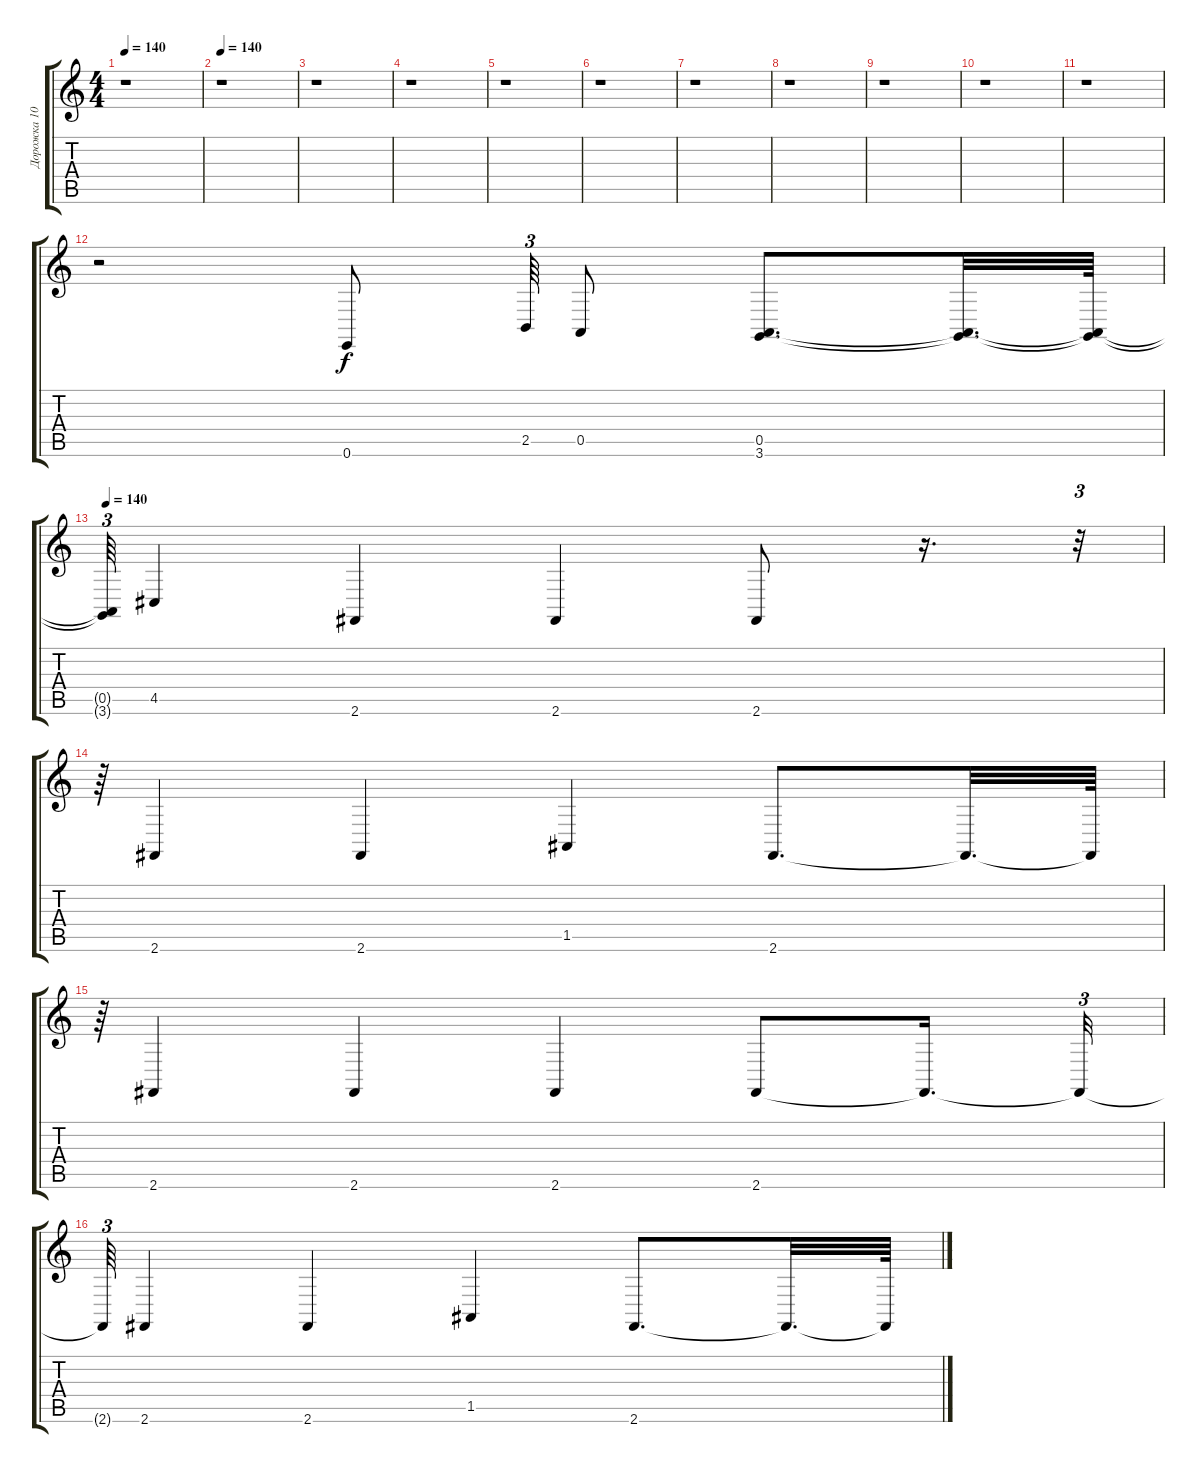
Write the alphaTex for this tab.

\track ("Дорожка 10" "Дорожка 10") {instrument acousticgrandpiano}
\staff {score tabs}
\tuning (E4 B3 G3 D3 A2 E2) {hide}
\ts (4 4)
\tempo 140
\clef g2
\ks c
r.1{dy f} |
\tempo 140
r.1 |
r.1 |
r.1 |
r.1 |
r.1 |
r.1 |
r.1 |
r.1 |
r.1 |
r.1 |
r.2 0.6.8 2.5.64{tu (3 2)} 0.5.8 (0.5 3.6).8{d} (0.5{t} 3.6{t}).32{d} (0.5{t} 3.6{t}).64 |
\tempo 140
(0.5{t} 3.6{t}).64{tu (3 2)} 4.5.4 2.6.4 2.6.4 2.6.8 r.16{d} r.32{tu (3 2)} |
r.64{tu (3 2)} 2.6.4 2.6.4 1.5.4 2.6.8{d} 2.6{t}.32{d} 2.6{t}.64 |
r.64{tu (3 2)} 2.6.4 2.6.4 2.6.4 2.6.8 2.6{t}.16{d} 2.6{t}.32{tu (3 2)} |
2.6{t}.64{tu (3 2)} 2.6.4 2.6.4 1.5.4 2.6.8{d} 2.6{t}.32{d} 2.6{t}.64
